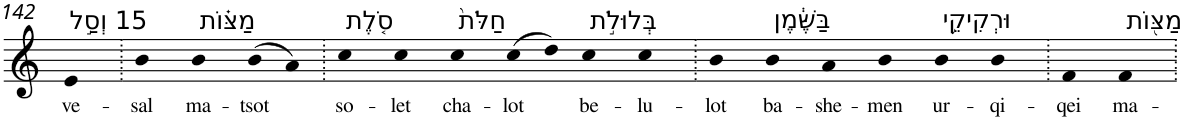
**kern	**text
*part1	*part1
*staff1	*staff1
*I"Piano	*
*I'Pno	*
!!LO:PB:g=z
*clefG2	*
*k[]	*
=142	=142
!LO:TX:a:t=15 וְסַ֣ל	!
!	!LO:LY:b
4e	ve-
=143.	=143.
!	!LO:LY:b
4b	-sal
!LO:TX:a:t=מַצּ֗וֹת	!
!	!LO:LY:b
4b	ma-
!	!LO:LY:b
(>8b	-tsot
8a)	.
=144.	=144.
!LO:TX:a:t=סֹ֤לֶת	!
!	!LO:LY:b
4cc	so-
!	!LO:LY:b
4cc	-let
!LO:TX:a:t=חַלֹּת֙	!
!	!LO:LY:b
4cc	cha-
!	!LO:LY:b
(>8cc	-lot
8dd)	.
!LO:TX:a:t=בְּלוּלֹ֣ת	!
!	!LO:LY:b
4cc	be-
!	!LO:LY:b
4cc	-lu-
=145.	=145.
!	!LO:LY:b
4b	-lot
!LO:TX:a:t=בַּשֶּׁ֔מֶן	!
!	!LO:LY:b
4b	ba-
!	!LO:LY:b
4a	-she-
!	!LO:LY:b
4b	-men
!LO:TX:a:t=וּרְקִיקֵ֥י	!
!	!LO:LY:b
4b	ur-
!	!LO:LY:b
4b	-qi-
=146.	=146.
!	!LO:LY:b
4f	-qei
!LO:TX:a:t=מַצּ֖וֹת	!
!	!LO:LY:b
4f	ma-
=.	=.
*-	*-
